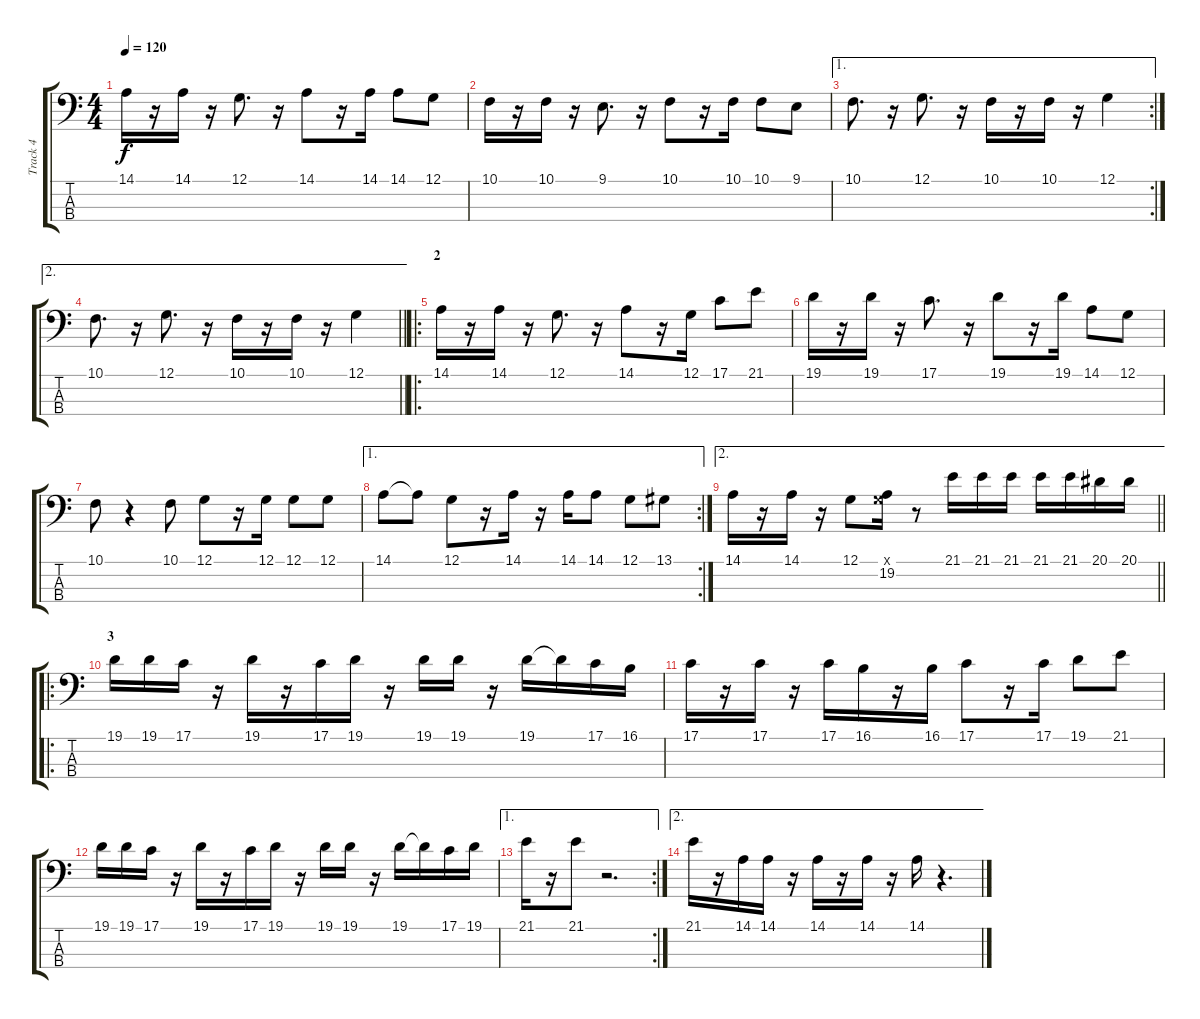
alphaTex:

\track ("Track 4" "Track 4") {instrument recorder}
\staff {score tabs}
\tuning (G2 D2 A1 D1) {hide}
\ts (4 4)
\tempo 120
\clef f4
\ks c
14.1.16{dy f} r.16 14.1.16 r.16 12.1.8{d} r.16 14.1.8 r.16 14.1.16 14.1.8 12.1.8 |
10.1.16 r.16 10.1.16 r.16 9.1.8{d} r.16 10.1.8 r.16 10.1.16 10.1.8 9.1.8 |
\ae 1
\rc 2
10.1.8{d} r.16 12.1.8{d} r.16 10.1.16 r.16 10.1.16 r.16 12.1.4 |
\ae 2
\barLineRight lightlight
10.1.8{d} r.16 12.1.8{d} r.16 10.1.16 r.16 10.1.16 r.16 12.1.4 |
\ro
\section ("" "2")
14.1.16 r.16 14.1.16 r.16 12.1.8{d} r.16 14.1.8 r.16 12.1.16 17.1.8 21.1.8 |
19.1.16 r.16 19.1.16 r.16 17.1.8{d} r.16 19.1.8 r.16 19.1.16 14.1.8 12.1.8 |
10.1.8 r.4 10.1.8 12.1.8 r.16 12.1.16 12.1.8 12.1.8 |
\ae 1
\rc 2
14.1.8 14.1{t}.8 12.1.8 r.16 14.1.16 r.16 14.1.16 14.1.8 12.1.8 13.1.8 |
\ae 2
\barLineRight lightlight
14.1.16 r.16 14.1.16 r.16 12.1.8 (12.1{x} 19.2).16 r.8 21.1.16 21.1.16 21.1.16 21.1.16 21.1.16 20.1.16 20.1.16 |
\ro
\section ("" "3")
19.1.16 19.1.16 17.1.16 r.16 19.1.16 r.16 17.1.16 19.1.16 r.16 19.1.16 19.1.16 r.16 19.1.16 19.1{t}.16 17.1.16 16.1.16 |
17.1.16 r.16 17.1.16 r.16 17.1.16 16.1.16 r.16 16.1.16 17.1.8 r.16 17.1.16 19.1.8 21.1.8 |
19.1.16 19.1.16 17.1.16 r.16 19.1.16 r.16 17.1.16 19.1.16 r.16 19.1.16 19.1.16 r.16 19.1.16 19.1{t}.16 17.1.16 19.1.16 |
\ae 1
\rc 2
21.1.16 r.16 21.1.8 r.2{d} |
\ae 2
21.1.16 r.16 14.1.16 14.1.16 r.16 14.1.16 r.16 14.1.16 r.16 14.1.16 r.4{d}
